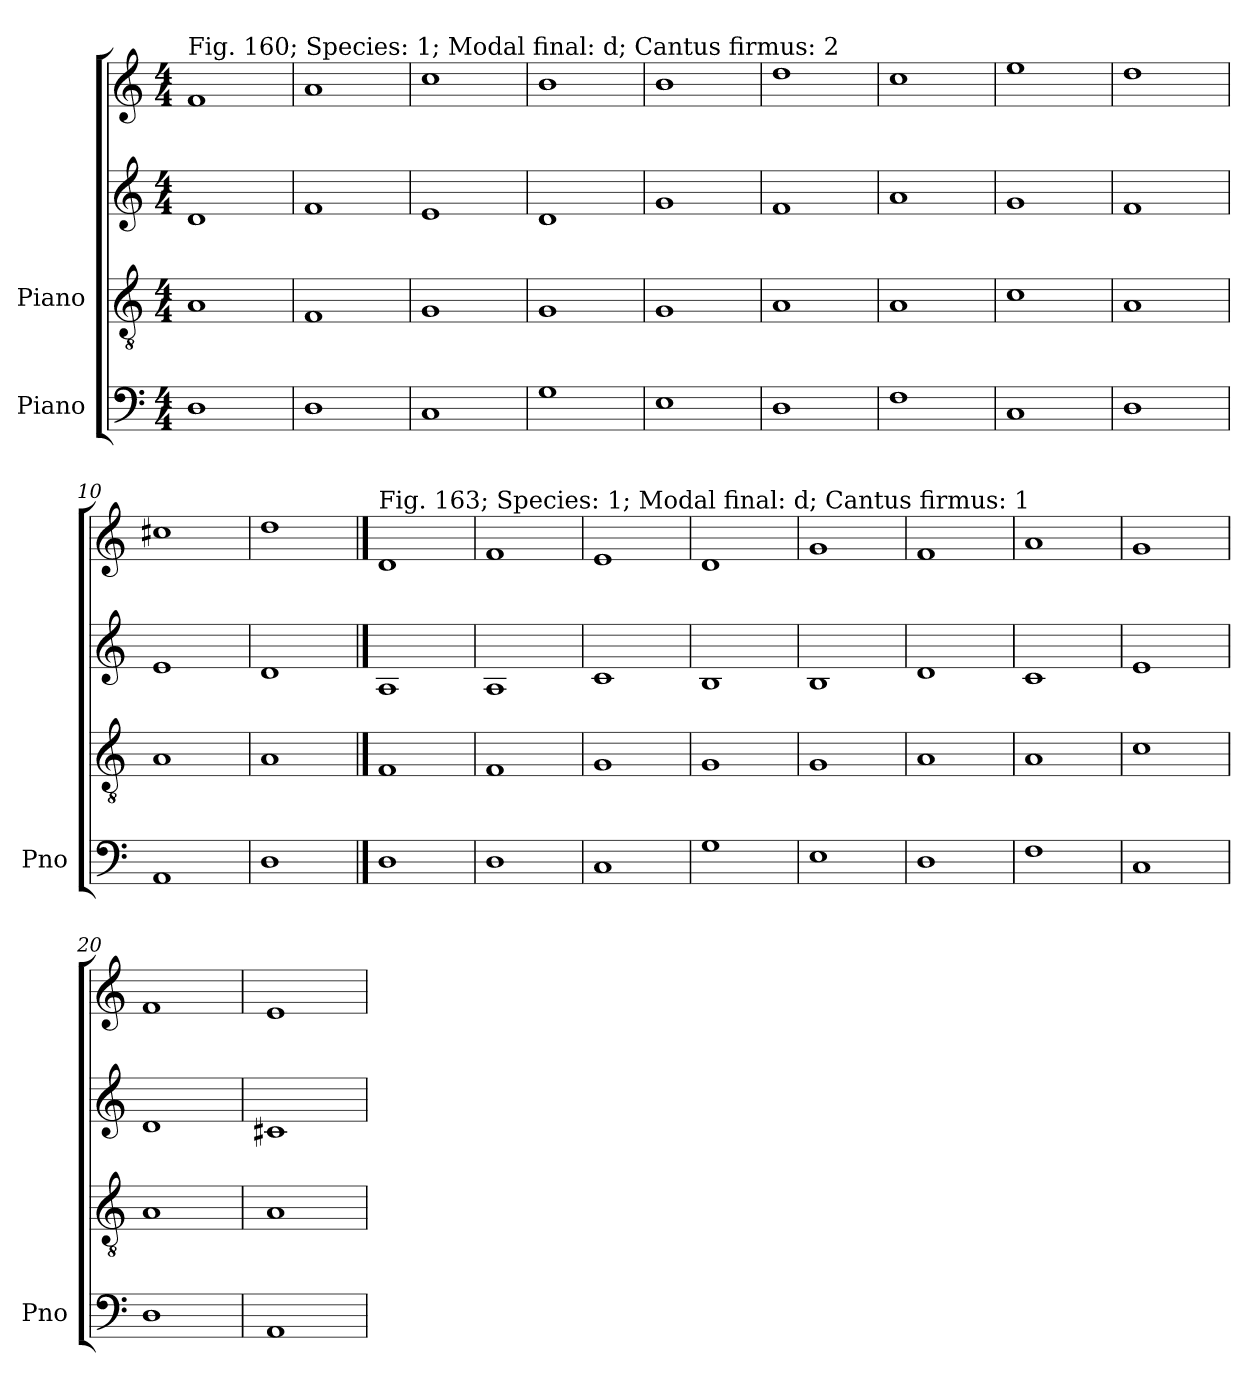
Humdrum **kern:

**kern	**kern	**kern	**kern
*part4	*part3	*part2	*part1
*staff4	*staff3	*staff2	*staff1
*I"Piano	*I"Piano	*	*
*I'Pno	*	*	*
*clefF4	*clefGv2	*clefG2	*clefG2
*k[]	*k[]	*k[]	*k[]
*M4/4	*M4/4	*M4/4	*M4/4
=1	=1	=1	=1
!	!	!	!LO:TX:a:t=Fig. 160; Species&colon; 1; Modal final&colon; d; Cantus firmus&colon; 2
1D	1A	1d	1f
=2	=2	=2	=2
1D	1F	1f	1a
=3	=3	=3	=3
1C	1G	1e	1cc
=4	=4	=4	=4
1G	1G	1d	1b
=5	=5	=5	=5
1E	1G	1g	1b
=6	=6	=6	=6
1D	1A	1f	1dd
=7	=7	=7	=7
1F	1A	1a	1cc
=8	=8	=8	=8
1C	1c	1g	1ee
=9	=9	=9	=9
1D	1A	1f	1dd
=10	=10	=10	=10
1AA	1A	1e	1cc#X
=11	=11	=11	=11
1D	1A	1d	1dd
!!LO:LB:g=z
==12	==12	==12	==12
!	!	!	!LO:TX:a:t=Fig. 163; Species&colon; 1; Modal final&colon; d; Cantus firmus&colon; 1
1D	1F	1A	1d
=13	=13	=13	=13
1D	1F	1A	1f
=14	=14	=14	=14
1C	1G	1c	1e
=15	=15	=15	=15
1G	1G	1B	1d
=16	=16	=16	=16
1E	1G	1B	1g
=17	=17	=17	=17
1D	1A	1d	1f
=18	=18	=18	=18
1F	1A	1c	1a
=19	=19	=19	=19
1C	1c	1e	1g
=20	=20	=20	=20
1D	1A	1d	1f
=21	=21	=21	=21
1AA	1A	1c#X	1e
=	=	=	=
*-	*-	*-	*-
